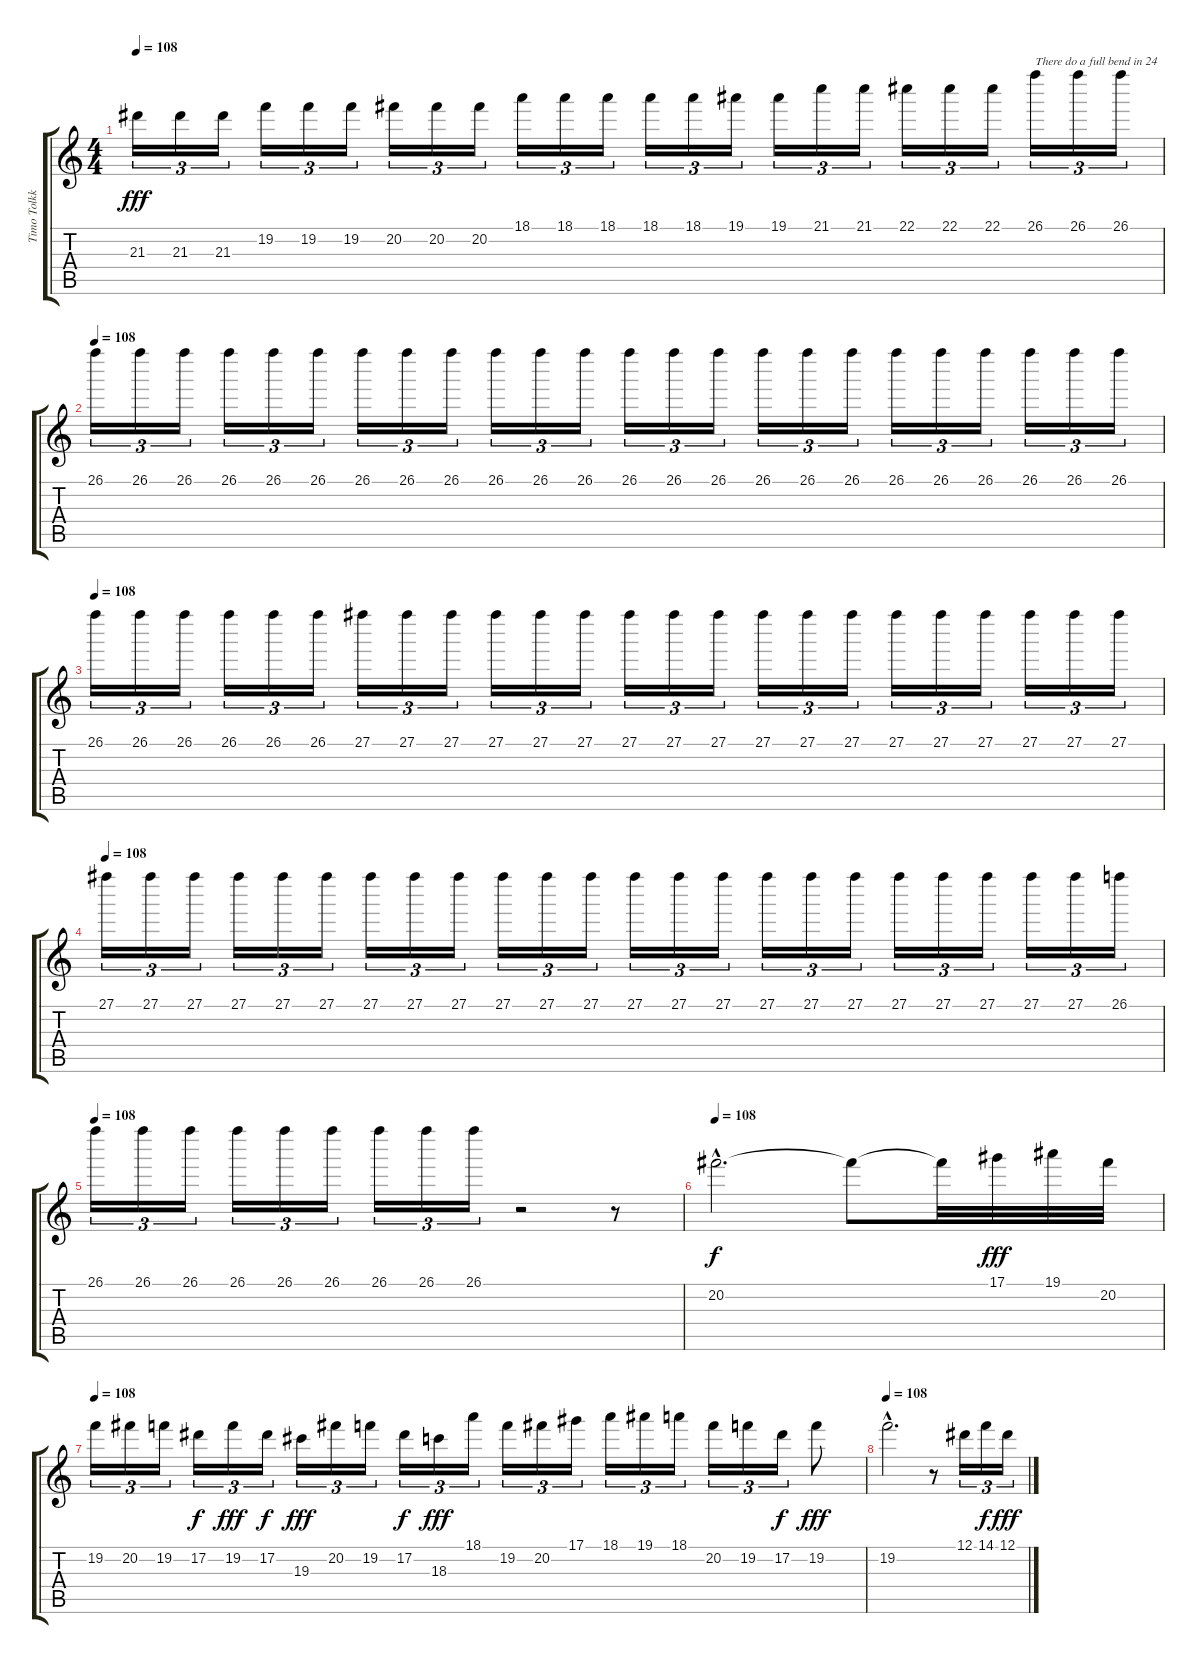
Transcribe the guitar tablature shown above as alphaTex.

\track ("Timo Tolkki (Lead Guitar)" "Timo Tolkk") {instrument overdrivenguitar}
\staff {score tabs}
\tuning (Eb4 Bb3 Gb3 Db3 Ab2 Eb2) {hide}
\ts (4 4)
\tempo 108
\clef g2
\ks c
21.3.16{tu (3 2) dy fff} 21.3.16{tu (3 2)} 21.3.16{tu (3 2)} 19.2.16{tu (3 2)} 19.2.16{tu (3 2)} 19.2.16{tu (3 2)} 20.2.16{tu (3 2)} 20.2.16{tu (3 2)} 20.2.16{tu (3 2)} 18.1.16{tu (3 2)} 18.1.16{tu (3 2)} 18.1.16{tu (3 2)} 18.1.16{tu (3 2)} 18.1.16{tu (3 2)} 19.1.16{tu (3 2)} 19.1.16{tu (3 2)} 21.1.16{tu (3 2)} 21.1.16{tu (3 2)} 22.1.16{tu (3 2)} 22.1.16{tu (3 2)} 22.1.16{tu (3 2)} 26.1.16{tu (3 2) txt "There do a full bend in 24"} 26.1.16{tu (3 2)} 26.1.16{tu (3 2)} |
\tempo 108
26.1.16{tu (3 2)} 26.1.16{tu (3 2)} 26.1.16{tu (3 2)} 26.1.16{tu (3 2)} 26.1.16{tu (3 2)} 26.1.16{tu (3 2)} 26.1.16{tu (3 2)} 26.1.16{tu (3 2)} 26.1.16{tu (3 2)} 26.1.16{tu (3 2)} 26.1.16{tu (3 2)} 26.1.16{tu (3 2)} 26.1.16{tu (3 2)} 26.1.16{tu (3 2)} 26.1.16{tu (3 2)} 26.1.16{tu (3 2)} 26.1.16{tu (3 2)} 26.1.16{tu (3 2)} 26.1.16{tu (3 2)} 26.1.16{tu (3 2)} 26.1.16{tu (3 2)} 26.1.16{tu (3 2)} 26.1.16{tu (3 2)} 26.1.16{tu (3 2)} |
\tempo 108
26.1.16{tu (3 2)} 26.1.16{tu (3 2)} 26.1.16{tu (3 2)} 26.1.16{tu (3 2)} 26.1.16{tu (3 2)} 26.1.16{tu (3 2)} 27.1.16{tu (3 2)} 27.1.16{tu (3 2)} 27.1.16{tu (3 2)} 27.1.16{tu (3 2)} 27.1.16{tu (3 2)} 27.1.16{tu (3 2)} 27.1.16{tu (3 2)} 27.1.16{tu (3 2)} 27.1.16{tu (3 2)} 27.1.16{tu (3 2)} 27.1.16{tu (3 2)} 27.1.16{tu (3 2)} 27.1.16{tu (3 2)} 27.1.16{tu (3 2)} 27.1.16{tu (3 2)} 27.1.16{tu (3 2)} 27.1.16{tu (3 2)} 27.1.16{tu (3 2)} |
\tempo 108
27.1.16{tu (3 2)} 27.1.16{tu (3 2)} 27.1.16{tu (3 2)} 27.1.16{tu (3 2)} 27.1.16{tu (3 2)} 27.1.16{tu (3 2)} 27.1.16{tu (3 2)} 27.1.16{tu (3 2)} 27.1.16{tu (3 2)} 27.1.16{tu (3 2)} 27.1.16{tu (3 2)} 27.1.16{tu (3 2)} 27.1.16{tu (3 2)} 27.1.16{tu (3 2)} 27.1.16{tu (3 2)} 27.1.16{tu (3 2)} 27.1.16{tu (3 2)} 27.1.16{tu (3 2)} 27.1.16{tu (3 2)} 27.1.16{tu (3 2)} 27.1.16{tu (3 2)} 27.1.16{tu (3 2)} 27.1.16{tu (3 2)} 26.1.16{tu (3 2)} |
\tempo 108
26.1.16{tu (3 2)} 26.1.16{tu (3 2)} 26.1.16{tu (3 2)} 26.1.16{tu (3 2)} 26.1.16{tu (3 2)} 26.1.16{tu (3 2)} 26.1.16{tu (3 2)} 26.1.16{tu (3 2)} 26.1.16{tu (3 2)} r.2 r.8 |
\tempo 108
20.2{hac}.2{d dy f} 20.2{t}.8 20.2{t}.32 17.1.32{dy fff} 19.1.32 20.2.32 |
\tempo 108
19.2.16{tu (3 2)} 20.2.16{tu (3 2)} 19.2.16{tu (3 2)} 17.2.16{tu (3 2) dy f} 19.2.16{tu (3 2) dy fff} 17.2.16{tu (3 2) dy f} 19.3.16{tu (3 2) dy fff} 20.2.16{tu (3 2)} 19.2.16{tu (3 2)} 17.2.16{tu (3 2) dy f} 18.3.16{tu (3 2) dy fff} 18.1.16{tu (3 2)} 19.2.16{tu (3 2)} 20.2.16{tu (3 2)} 17.1.16{tu (3 2)} 18.1.16{tu (3 2)} 19.1.16{tu (3 2)} 18.1.16{tu (3 2)} 20.2.16{tu (3 2)} 19.2.16{tu (3 2)} 17.2.16{tu (3 2) dy f} 19.2.8{dy fff} |
\tempo 108
19.2{hac}.2{d} r.8 12.1.16{tu (3 2)} 14.1.16{tu (3 2) dy f} 12.1.16{tu (3 2) dy fff}
